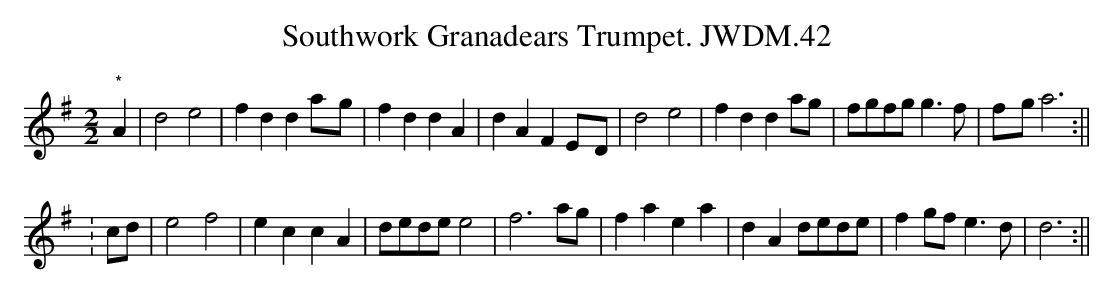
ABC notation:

X:1
T:Southwork Granadears Trumpet. JWDM.42
M:2/2
L:1/4
K:G
"*"A|d2e2|fdd a/-g/|fddA|dAF E/-D/|d2e2|fdd a/g/|f/g/f/g/g>f|f/-g/a3:||!
:c/d/|e2f2|eccA|d/e/d/e/ e2|f3a/g/|fa ea|dA d/e/d/e/|fg/f/e>d|d3:||
